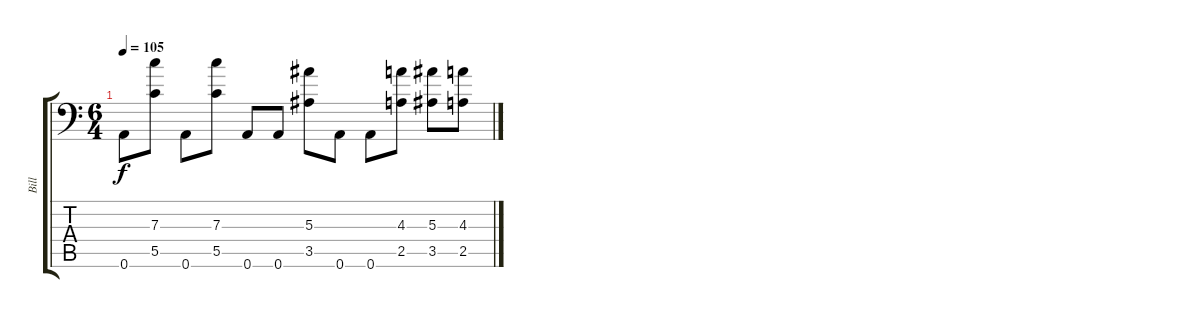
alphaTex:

\track ("Bill" "Bill") {instrument distortionguitar}
\staff {score tabs}
\tuning (D4 A3 F3 C3 G2 A1) {hide}
\ts (6 4)
\tempo 105
\clef f4
\ks c
0.6.8{dy f} (7.3 5.5).8 0.6.8 (7.3 5.5).8 0.6.8 0.6.8 (5.3 3.5).8 0.6.8 0.6.8 (4.3 2.5).8 (5.3 3.5).8 (4.3 2.5).8
